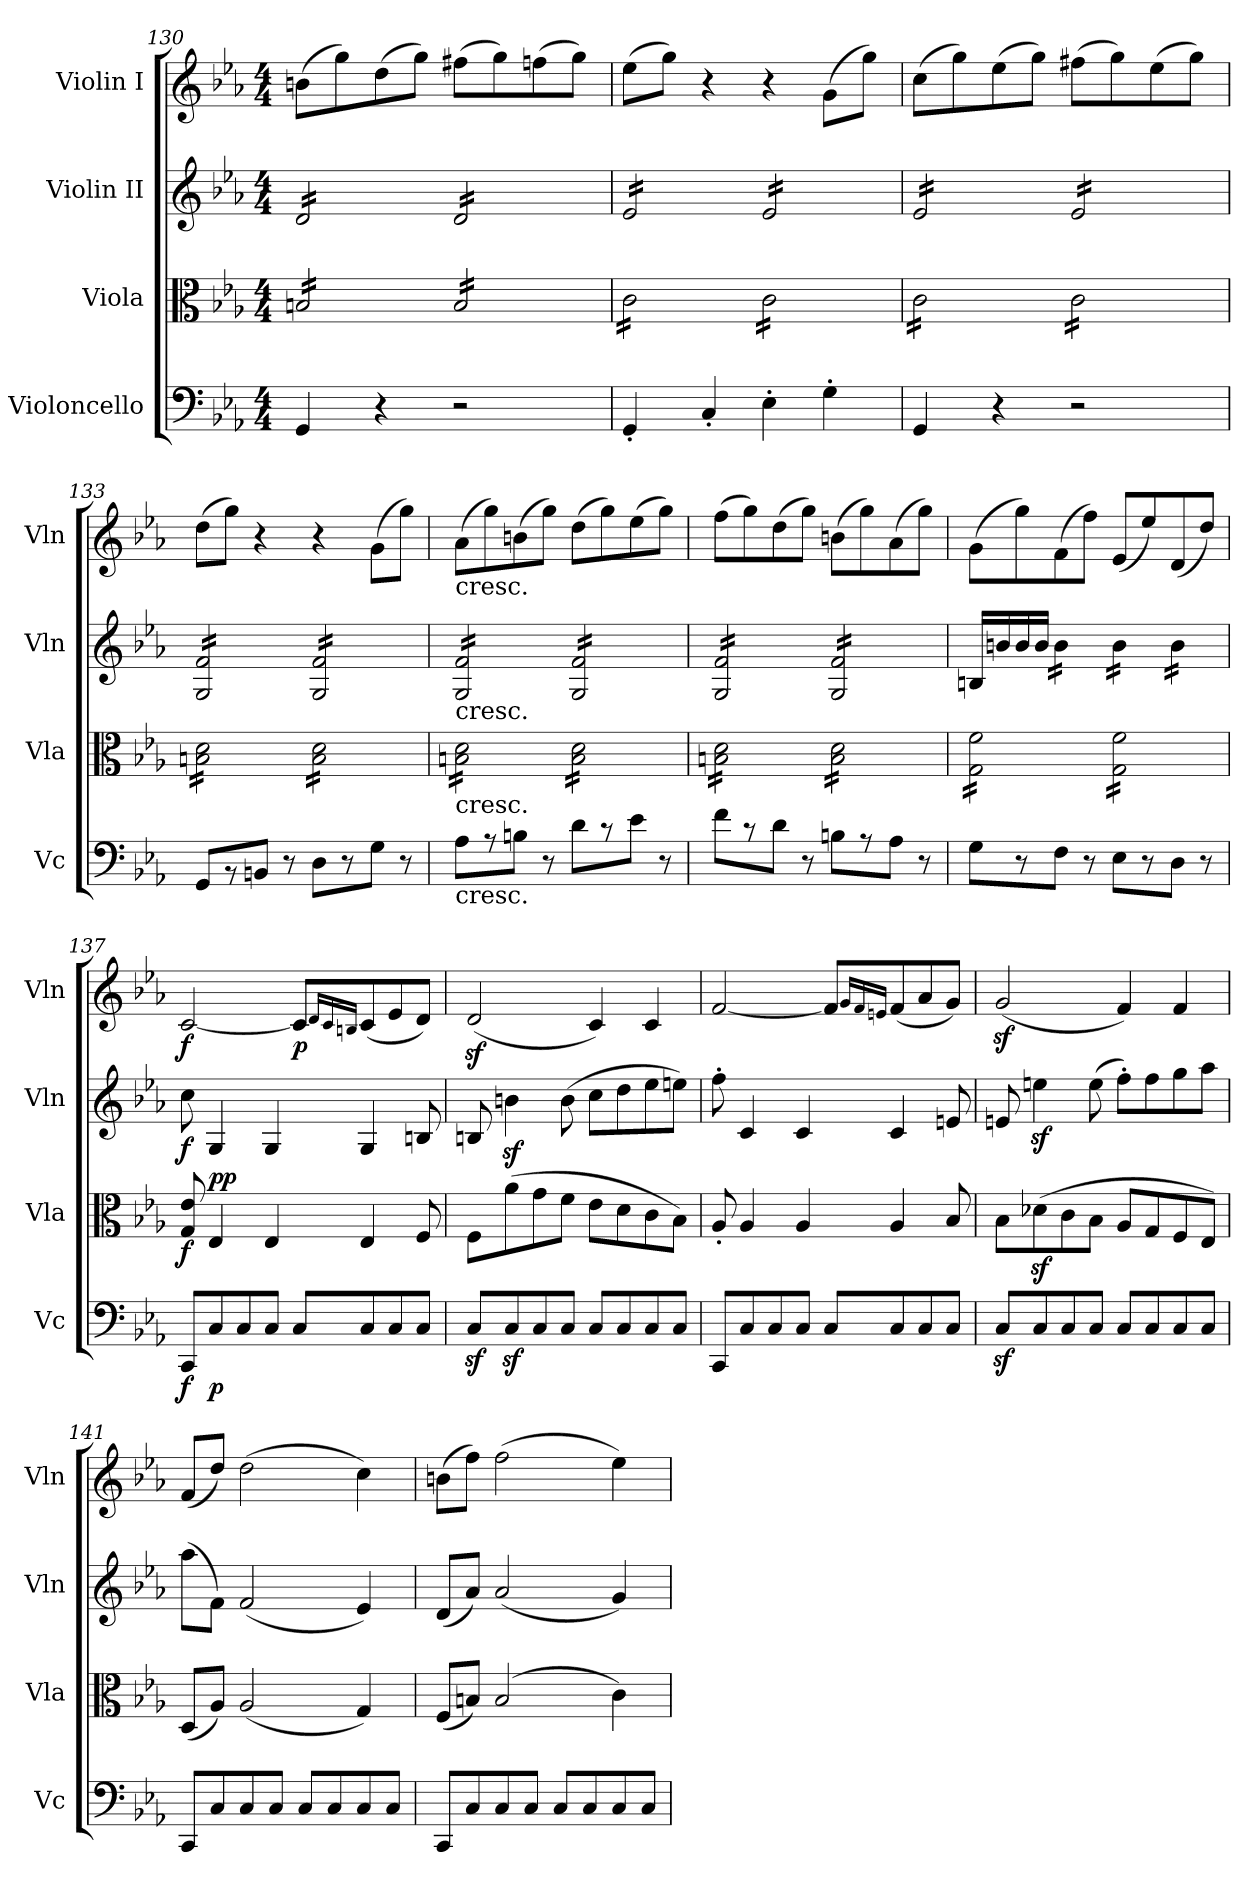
**kern	**dynam	**kern	**dynam	**kern	**dynam	**kern	**dynam
*part4	*part4	*part3	*part3	*part2	*part2	*part1	*part1
*staff4	*staff4	*staff3	*staff3	*staff2	*staff2	*staff1	*staff1
*I"Violoncello	*	*I"Viola	*	*I"Violin II	*	*I"Violin I	*
*I'Vc	*	*I'Vla	*	*I'Vln	*	*I'Vln	*
*clefF4	*	*clefC3	*	*clefG2	*	*clefG2	*
*k[b-e-a-]	*	*k[b-e-a-]	*	*k[b-e-a-]	*	*k[b-e-a-]	*
*M4/4	*	*M4/4	*	*M4/4	*	*M4/4	*
=130	=130	=130	=130	=130	=130	=130	=130
*	*	*tremolo	*	*	*	*	*
*	*	*	*	*tremolo	*	*	*
4GG	.	16BnLL	.	16dLL	.	(8bnL	.
.	.	16Bn	.	16d	.	.	.
.	.	16Bn	.	16d	.	8gg)	.
.	.	16Bn	.	16d	.	.	.
4r	.	16Bn	.	16d	.	(8dd	.
.	.	16Bn	.	16d	.	.	.
.	.	16Bn	.	16d	.	8ggJ)	.
.	.	16BnJJ	.	16dJJ	.	.	.
2r	.	16BLL	.	16dLL	.	(8ff#XL	.
.	.	16B	.	16d	.	.	.
.	.	16B	.	16d	.	8gg)	.
.	.	16B	.	16d	.	.	.
.	.	16B	.	16d	.	(8ffn	.
.	.	16B	.	16d	.	.	.
.	.	16B	.	16d	.	8ggJ)	.
.	.	16BJJ	.	16dJJ	.	.	.
=131	=131	=131	=131	=131	=131	=131	=131
4GG'	.	16cLL	.	16e-LL	.	(8ee-L	.
.	.	16c	.	16e-	.	.	.
.	.	16c	.	16e-	.	8ggJ)	.
.	.	16c	.	16e-	.	.	.
4C'	.	16c	.	16e-	.	4r	.
.	.	16c	.	16e-	.	.	.
.	.	16c	.	16e-	.	.	.
.	.	16cJJ	.	16e-JJ	.	.	.
4E-'	.	16cLL	.	16e-LL	.	4r	.
.	.	16c	.	16e-	.	.	.
.	.	16c	.	16e-	.	.	.
.	.	16c	.	16e-	.	.	.
4G'	.	16c	.	16e-	.	(8gL	.
.	.	16c	.	16e-	.	.	.
.	.	16c	.	16e-	.	8ggJ)	.
.	.	16cJJ	.	16e-JJ	.	.	.
=132	=132	=132	=132	=132	=132	=132	=132
4GG	.	16cLL	.	16e-LL	.	(8ccL	.
.	.	16c	.	16e-	.	.	.
.	.	16c	.	16e-	.	8gg)	.
.	.	16c	.	16e-	.	.	.
4r	.	16c	.	16e-	.	(8ee-	.
.	.	16c	.	16e-	.	.	.
.	.	16c	.	16e-	.	8ggJ)	.
.	.	16cJJ	.	16e-JJ	.	.	.
2r	.	16cLL	.	16e-LL	.	(8ff#XL	.
.	.	16c	.	16e-	.	.	.
.	.	16c	.	16e-	.	8gg)	.
.	.	16c	.	16e-	.	.	.
.	.	16c	.	16e-	.	(8ee-	.
.	.	16c	.	16e-	.	.	.
.	.	16c	.	16e-	.	8ggJ)	.
.	.	16cJJ	.	16e-JJ	.	.	.
=133	=133	=133	=133	=133	=133	=133	=133
8GGL	.	16Bn 16dLL	.	16G 16fLL	.	(8ddL	.
.	.	16Bn 16d	.	16G 16f	.	.	.
8r	.	16Bn 16d	.	16G 16f	.	8ggJ)	.
.	.	16Bn 16d	.	16G 16f	.	.	.
8BBnJ	.	16Bn 16d	.	16G 16f	.	4r	.
.	.	16Bn 16d	.	16G 16f	.	.	.
8r	.	16Bn 16d	.	16G 16f	.	.	.
.	.	16Bn 16dJJ	.	16G 16fJJ	.	.	.
8DL	.	16B 16dLL	.	16G 16fLL	.	4r	.
.	.	16B 16d	.	16G 16f	.	.	.
8r	.	16B 16d	.	16G 16f	.	.	.
.	.	16B 16d	.	16G 16f	.	.	.
8GJ	.	16B 16d	.	16G 16f	.	(8gL	.
.	.	16B 16d	.	16G 16f	.	.	.
8r	.	16B 16d	.	16G 16f	.	8ggJ)	.
.	.	16B 16dJJ	.	16G 16fJJ	.	.	.
=134	=134	=134	=134	=134	=134	=134	=134
!	!	!	!	!	!	!LO:TX:b:t=cresc.	!
!	!	!	!	!LO:TX:b:t=cresc.	!	!	!
!	!	!LO:TX:b:t=cresc.	!	!	!	!	!
!LO:TX:b:t=cresc.	!	!	!	!	!	!	!
8A-L	.	16Bn 16dLL	.	16G 16fLL	.	(8a-L	.
.	.	16Bn 16d	.	16G 16f	.	.	.
8r	.	16Bn 16d	.	16G 16f	.	8gg)	.
.	.	16Bn 16d	.	16G 16f	.	.	.
8BnJ	.	16Bn 16d	.	16G 16f	.	(8bn	.
.	.	16Bn 16d	.	16G 16f	.	.	.
8r	.	16Bn 16d	.	16G 16f	.	8ggJ)	.
.	.	16Bn 16dJJ	.	16G 16fJJ	.	.	.
8dL	.	16B 16dLL	.	16G 16fLL	.	(8ddL	.
.	.	16B 16d	.	16G 16f	.	.	.
8r	.	16B 16d	.	16G 16f	.	8gg)	.
.	.	16B 16d	.	16G 16f	.	.	.
8e-J	.	16B 16d	.	16G 16f	.	(8ee-	.
.	.	16B 16d	.	16G 16f	.	.	.
8r	.	16B 16d	.	16G 16f	.	8ggJ)	.
.	.	16B 16dJJ	.	16G 16fJJ	.	.	.
=135	=135	=135	=135	=135	=135	=135	=135
8fL	.	16Bn 16dLL	.	16G 16fLL	.	(8ffL	.
.	.	16Bn 16d	.	16G 16f	.	.	.
8r	.	16Bn 16d	.	16G 16f	.	8gg)	.
.	.	16Bn 16d	.	16G 16f	.	.	.
8dJ	.	16Bn 16d	.	16G 16f	.	(8dd	.
.	.	16Bn 16d	.	16G 16f	.	.	.
8r	.	16Bn 16d	.	16G 16f	.	8ggJ)	.
.	.	16Bn 16dJJ	.	16G 16fJJ	.	.	.
8BnL	.	16B 16dLL	.	16G 16fLL	.	(8bnL	.
.	.	16B 16d	.	16G 16f	.	.	.
8r	.	16B 16d	.	16G 16f	.	8gg)	.
.	.	16B 16d	.	16G 16f	.	.	.
8A-J	.	16B 16d	.	16G 16f	.	(8a-	.
.	.	16B 16d	.	16G 16f	.	.	.
8r	.	16B 16d	.	16G 16f	.	8ggJ)	.
.	.	16B 16dJJ	.	16G 16fJJ	.	.	.
*	*	*	*	*Xtremolo	*	*	*
=136	=136	=136	=136	=136	=136	=136	=136
8GL	.	16G 16fLL	.	16BnLL	.	(8gL	.
.	.	16G 16f	.	16bn	.	.	.
8r	.	16G 16f	.	16b	.	8gg)	.
.	.	16G 16f	.	16bJJ	.	.	.
*	*	*	*	*tremolo	*	*	*
8FJ	.	16G 16f	.	16bLL	.	(8f	.
.	.	16G 16f	.	16b	.	.	.
8r	.	16G 16f	.	16b	.	8ffJ)	.
.	.	16G 16fJJ	.	16bJJ	.	.	.
8E-L	.	16G 16fLL	.	16bLL	.	(8e-L	.
.	.	16G 16f	.	16b	.	.	.
8r	.	16G 16f	.	16b	.	8ee-)	.
.	.	16G 16f	.	16bJJ	.	.	.
8DJ	.	16G 16f	.	16bLL	.	(8d	.
.	.	16G 16f	.	16b	.	.	.
8r	.	16G 16f	.	16b	.	8ddJ)	.
.	.	16G 16fJJ	.	16bJJ	.	.	.
*	*	*	*	*Xtremolo	*	*	*
*	*	*Xtremolo	*	*	*	*	*
=137	=137	=137	=137	=137	=137	=137	=137
8CCL	f	8G 8e-	f	8cc	f	[2c	f
!	!	!	!LO:DY:a	!	!	!	!
8C	p	4E-	pp	4G	.	.	.
8C	.	.	.	.	.	.	.
8CJ	.	4E-	.	4G	.	.	.
8CL	.	.	.	.	.	8cL]	p
.	.	.	.	.	.	16qqd/LL	.
.	.	.	.	.	.	16qqc/	.
.	.	.	.	.	.	16qqBn/JJ	.
8C	.	4E-	.	4G	.	(8c	.
8C	.	.	.	.	.	8e-	.
8CJ	.	8F	.	8Bn	.	8dJ)	.
=138	=138	=138	=138	=138	=138	=138	=138
8CzL	.	8FL	.	8Bn	.	(2dz	.
8Cz>	.	(8a-	.	4bnz	.	.	.
8C	.	8g	.	.	.	.	.
8CJ	.	8fJ	.	(8b	.	.	.
8CL	.	8e-L	.	8ccL	.	4c)	.
8C	.	8d	.	8dd	.	.	.
8C	.	8c	.	8ee-	.	4c	.
8CJ	.	8B-J)	.	8eenJ)	.	.	.
=139	=139	=139	=139	=139	=139	=139	=139
8CCL	.	8A-'	.	8ff'	.	[2f	.
8C	.	4A-	.	4c	.	.	.
8C	.	.	.	.	.	.	.
8CJ	.	4A-	.	4c	.	.	.
8CL	.	.	.	.	.	8fL]	.
.	.	.	.	.	.	16qqg/LL	.
.	.	.	.	.	.	16qqf/	.
.	.	.	.	.	.	16qqen/JJ	.
8C	.	4A-	.	4c	.	(8f	.
8C	.	.	.	.	.	8a-	.
8CJ	.	8B-	.	8en	.	8gJ)	.
=140	=140	=140	=140	=140	=140	=140	=140
8CzL	.	8B-L	.	8en	.	(2gz	.
8C	.	(8d-Xz	.	4eenz	.	.	.
8C	.	8c	.	.	.	.	.
8CJ	.	8B-J	.	(8ee	.	.	.
8CL	.	8A-L	.	8ff'L)	.	4f)	.
8C	.	8G	.	8ff	.	.	.
8C	.	8F	.	8gg	.	4f	.
8CJ	.	8E-J)	.	8aa-J	.	.	.
=141	=141	=141	=141	=141	=141	=141	=141
8CCL	.	(8DL	.	(8aa-L	.	(8fL	.
8C	.	8A-J)	.	8fJ)	.	8ddJ)	.
8C	.	(2A-	.	(2f	.	(2dd	.
8CJ	.	.	.	.	.	.	.
8CL	.	.	.	.	.	.	.
8C	.	.	.	.	.	.	.
8C	.	4G)	.	4e-)	.	4cc)	.
8CJ	.	.	.	.	.	.	.
=142	=142	=142	=142	=142	=142	=142	=142
8CCL	.	(8FL	.	(8dL	.	(8bnL	.
8C	.	8BnJ)	.	8a-J)	.	8ffJ)	.
8C	.	(2B	.	(2a-	.	(2ff	.
8CJ	.	.	.	.	.	.	.
8CL	.	.	.	.	.	.	.
8C	.	.	.	.	.	.	.
8C	.	4c)	.	4g)	.	4ee-)	.
8CJ	.	.	.	.	.	.	.
=	=	=	=	=	=	=	=
*-	*-	*-	*-	*-	*-	*-	*-
